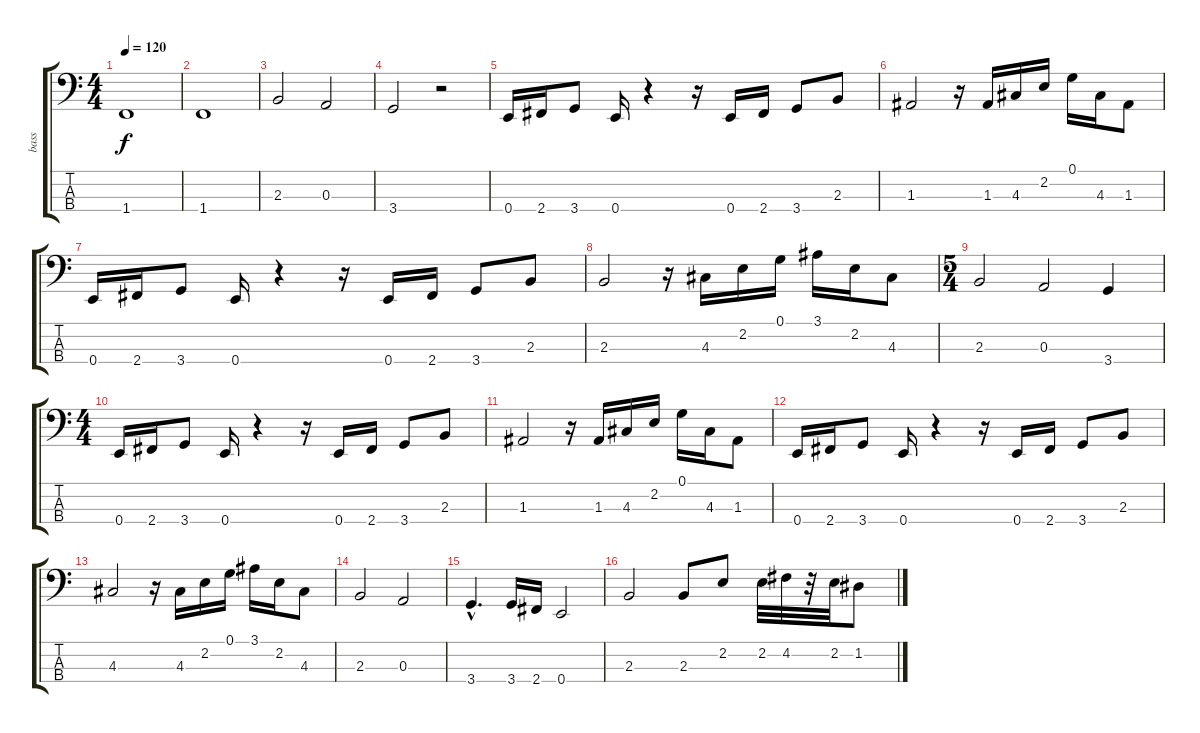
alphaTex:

\track ("bass" "bass") {instrument electricbassfinger}
\staff {score tabs}
\tuning (G2 D2 A1 E1) {hide}
\ts (4 4)
\tempo 120
\clef f4
\ks c
1.4.1{dy f instrument electricbassfinger} |
1.4.1 |
2.3.2 0.3.2 |
3.4.2 r.2 |
0.4.16 2.4.16 3.4.8 0.4.16 r.4 r.16 0.4.16 2.4.16 3.4.8 2.3.8 |
1.3.2 r.16 1.3.16 4.3.16 2.2.16 0.1.16 4.3.16 1.3.8 |
0.4.16 2.4.16 3.4.8 0.4.16 r.4 r.16 0.4.16 2.4.16 3.4.8 2.3.8 |
2.3.2 r.16 4.3.16 2.2.16 0.1.16 3.1.16 2.2.16 4.3.8 |
\ts (5 4)
2.3.2 0.3.2 3.4.4 |
\ts (4 4)
0.4.16 2.4.16 3.4.8 0.4.16 r.4 r.16 0.4.16 2.4.16 3.4.8 2.3.8 |
1.3.2 r.16 1.3.16 4.3.16 2.2.16 0.1.16 4.3.16 1.3.8 |
0.4.16 2.4.16 3.4.8 0.4.16 r.4 r.16 0.4.16 2.4.16 3.4.8 2.3.8 |
4.3.2 r.16 4.3.16 2.2.16 0.1.16 3.1.16 2.2.16 4.3.8 |
2.3.2 0.3.2 |
3.4{hac}.4{d} 3.4.16 2.4.16 0.4.2 |
2.3.2 2.3.8 2.2.8 2.2.32 4.2.32 r.32 2.2.32 1.2.8
